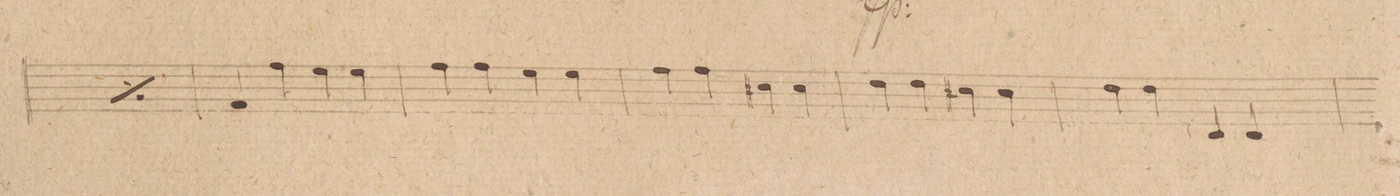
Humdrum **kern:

**kern	**dynam
*I"Baſso.	*
*clefF4	*
*k[f#c#g#]	*
*met(c|)	*
*M2/2	*
*rep	*
4AA/	.
4AA/	.
4AA/	.
4AA/	.
*Xrep	*
=57	=57
4AA/	.
4A\	.
4G#\	.
4G#\	.
=58	=58
4A\	.
4A\	.
4G#\	.
4G#\	.
=59	=59
4A\	.
4A\	.
4E#X\	.
4E#\	.
=60	=60
4F#\	.
4F#\	.
4E#X\	.
4E#\	.
=61	=61
4F#\	.
4F#\	.
4FF#/	.
4FF#/	.
=62	=62
*-	*-
